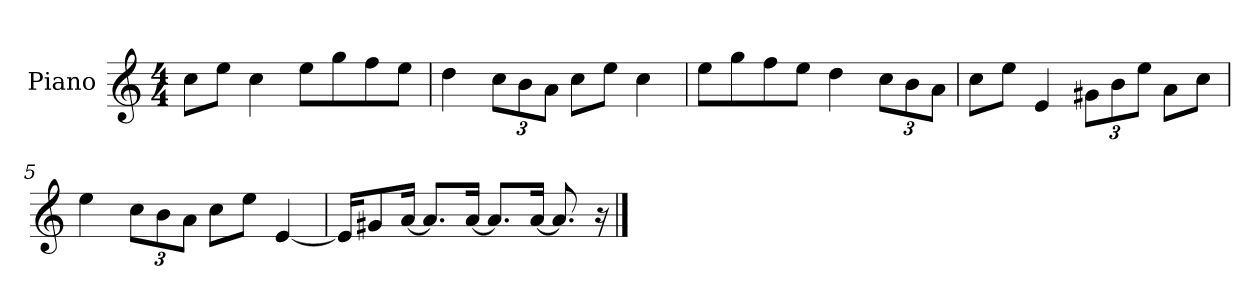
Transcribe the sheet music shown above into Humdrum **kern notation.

**kern
*part1
*staff1
*I"Piano
*I'P-no
*clefG2
*k[]
*M4/4
*MM90
=1
8cc\L
8ee\J
4cc\
8ee\L
8gg\
8ff\
8ee\J
=2
4dd\
*Xbrackettup
12cc\L
12b\
12a\J
8cc\L
8ee\J
4cc\
=3
8ee\L
8gg\
8ff\
8ee\J
4dd\
12cc\L
12b\
12a\J
=4
8cc\L
8ee\J
4e/
12g#X\L
12b\
12ee\J
8a\L
8cc\J
=5
4ee\
12cc\L
12b\
12a\J
8cc\L
8ee\J
[4e/
!!LO:LB:g=z
=6
16e/KL]
8g#X/
[16a/Jk
8.a/L]
[16a/Jk
8.a/L]
[16a/Jk
8.a/]
16r
==
*-
